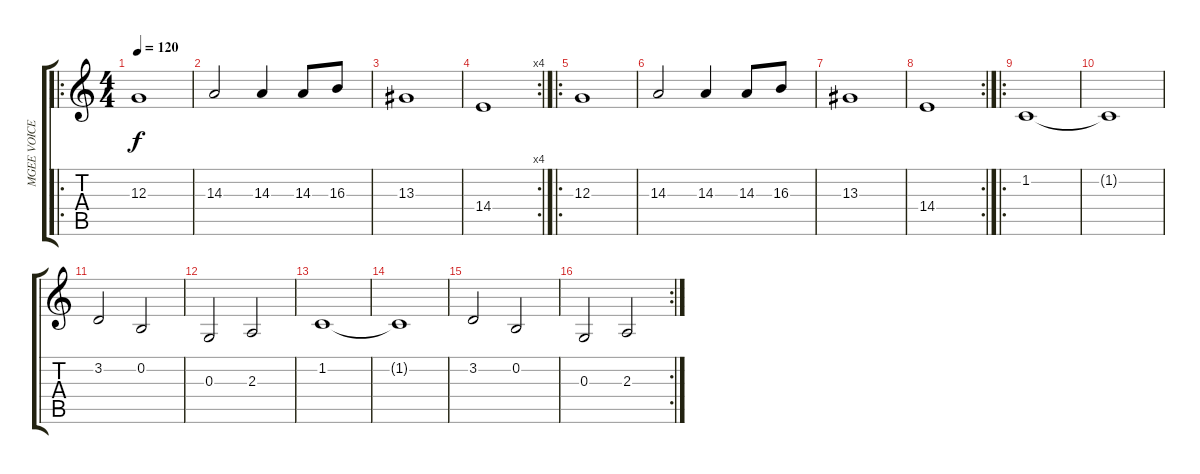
\track ("MGEE VOICE BACKGR. VOICE" "MGEE VOICE") {instrument lead6voice}
\staff {score tabs}
\tuning (E4 B3 G3 D3 A2 E2) {hide}
\ro
\ts (4 4)
\tempo 120
\clef g2
\ks c
12.3.1{dy f} |
14.3.2 14.3.4 14.3.8 16.3.8 |
13.3.1 |
\rc 4
14.4.1 |
\ro
12.3.1 |
14.3.2 14.3.4 14.3.8 16.3.8 |
13.3.1 |
\rc 2
14.4.1 |
\ro
1.2.1 |
1.2{t}.1 |
3.2.2 0.2.2 |
0.3.2 2.3.2 |
1.2.1 |
1.2{t}.1 |
3.2.2 0.2.2 |
\rc 2
0.3.2 2.3.2
